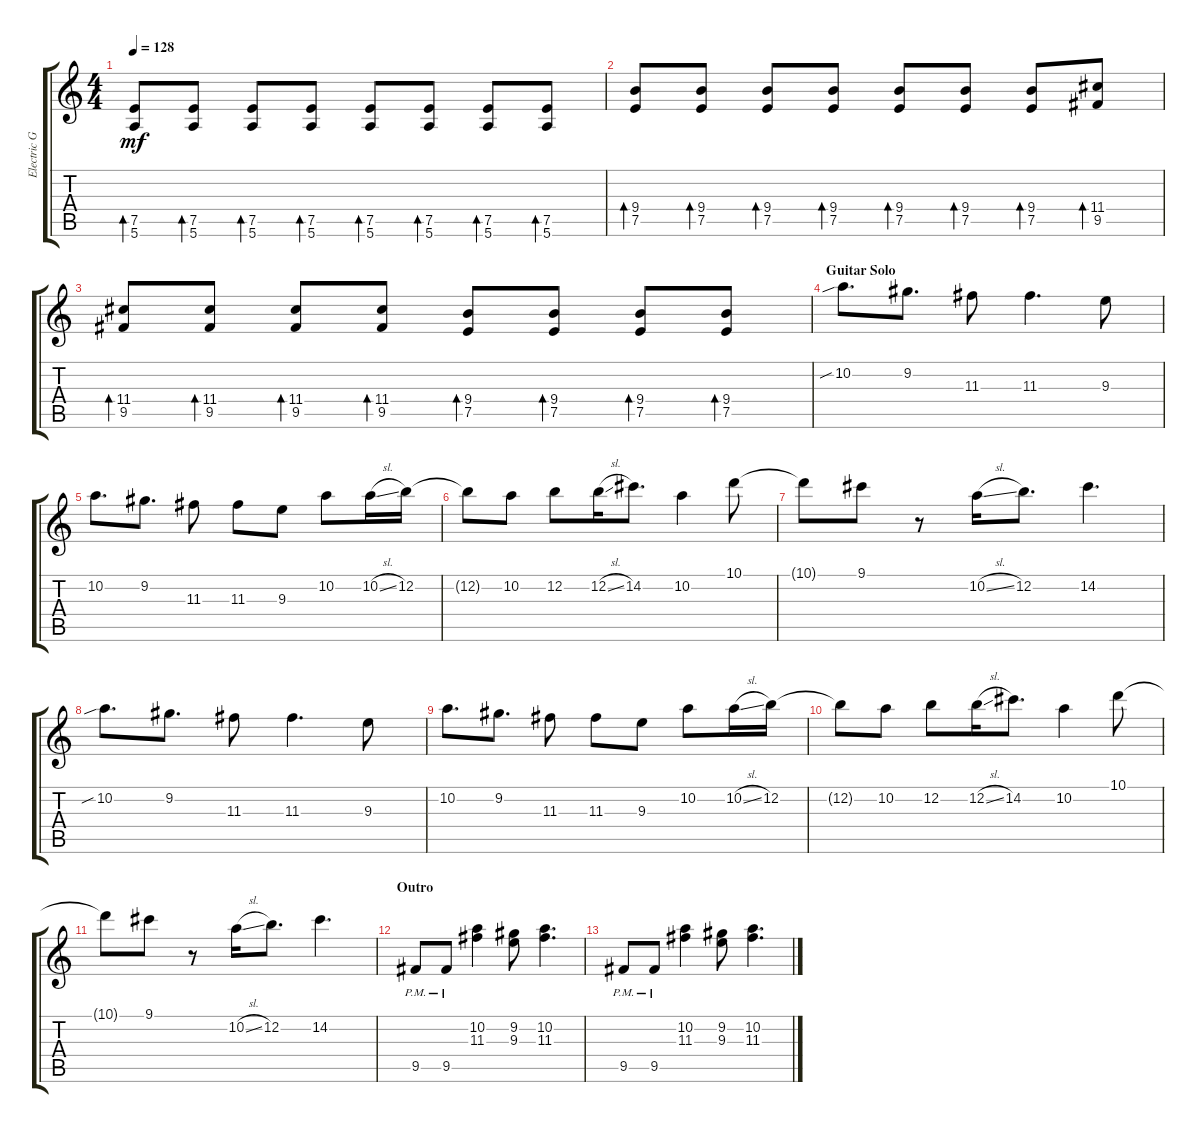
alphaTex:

\track ("Electric Guitar" "Electric G") {instrument overdrivenguitar}
\staff {score tabs}
\tuning (E4 B3 G3 D3 A2 E2) {hide}
\ts (4 4)
\tempo 128
\clef g2
\ks c
(7.5 5.6).8{bd 30 dy mf} (7.5 5.6).8{bd 30} (7.5 5.6).8{bd 30} (7.5 5.6).8{bd 30} (7.5 5.6).8{bd 30} (7.5 5.6).8{bd 30} (7.5 5.6).8{bd 30} (7.5 5.6).8{bd 30} |
(9.4 7.5).8{bd 30} (9.4 7.5).8{bd 30} (9.4 7.5).8{bd 30} (9.4 7.5).8{bd 30} (9.4 7.5).8{bd 30} (9.4 7.5).8{bd 30} (9.4 7.5).8{bd 30} (11.4 9.5).8{bd 30} |
(11.4 9.5).8{bd 30} (11.4 9.5).8{bd 30} (11.4 9.5).8{bd 30} (11.4 9.5).8{bd 30} (9.4 7.5).8{bd 30} (9.4 7.5).8{bd 30} (9.4 7.5).8{bd 30} (9.4 7.5).8{bd 30} |
\section ("" "Guitar Solo")
10.2{sib}.8{d} 9.2.8{d} 11.3.8 11.3.4{d} 9.3.8 |
10.2.8{d} 9.2.8{d} 11.3.8 11.3.8 9.3.8 10.2.8 10.2{sl}.16 12.2.16 |
12.2{t}.8 10.2.8 12.2.8 12.2{sl}.16 14.2.8{d} 10.2.4 10.1.8 |
10.1{t}.8 9.1.8 r.8 10.2{sl}.16 12.2.8{d} 14.2.4{d} |
10.2{sib}.8{d} 9.2.8{d} 11.3.8 11.3.4{d} 9.3.8 |
10.2.8{d} 9.2.8{d} 11.3.8 11.3.8 9.3.8 10.2.8 10.2{sl}.16 12.2.16 |
12.2{t}.8 10.2.8 12.2.8 12.2{sl}.16 14.2.8{d} 10.2.4 10.1.8 |
10.1{t}.8 9.1.8 r.8 10.2{sl}.16 12.2.8{d} 14.2.4{d} |
\section ("" "Outro")
9.5{pm}.8 9.5{pm}.8 (10.2 11.3).4 (9.2 9.3).8 (10.2 11.3).4{d} |
9.5{pm}.8 9.5{pm}.8 (10.2 11.3).4 (9.2 9.3).8 (10.2 11.3).4{d}
